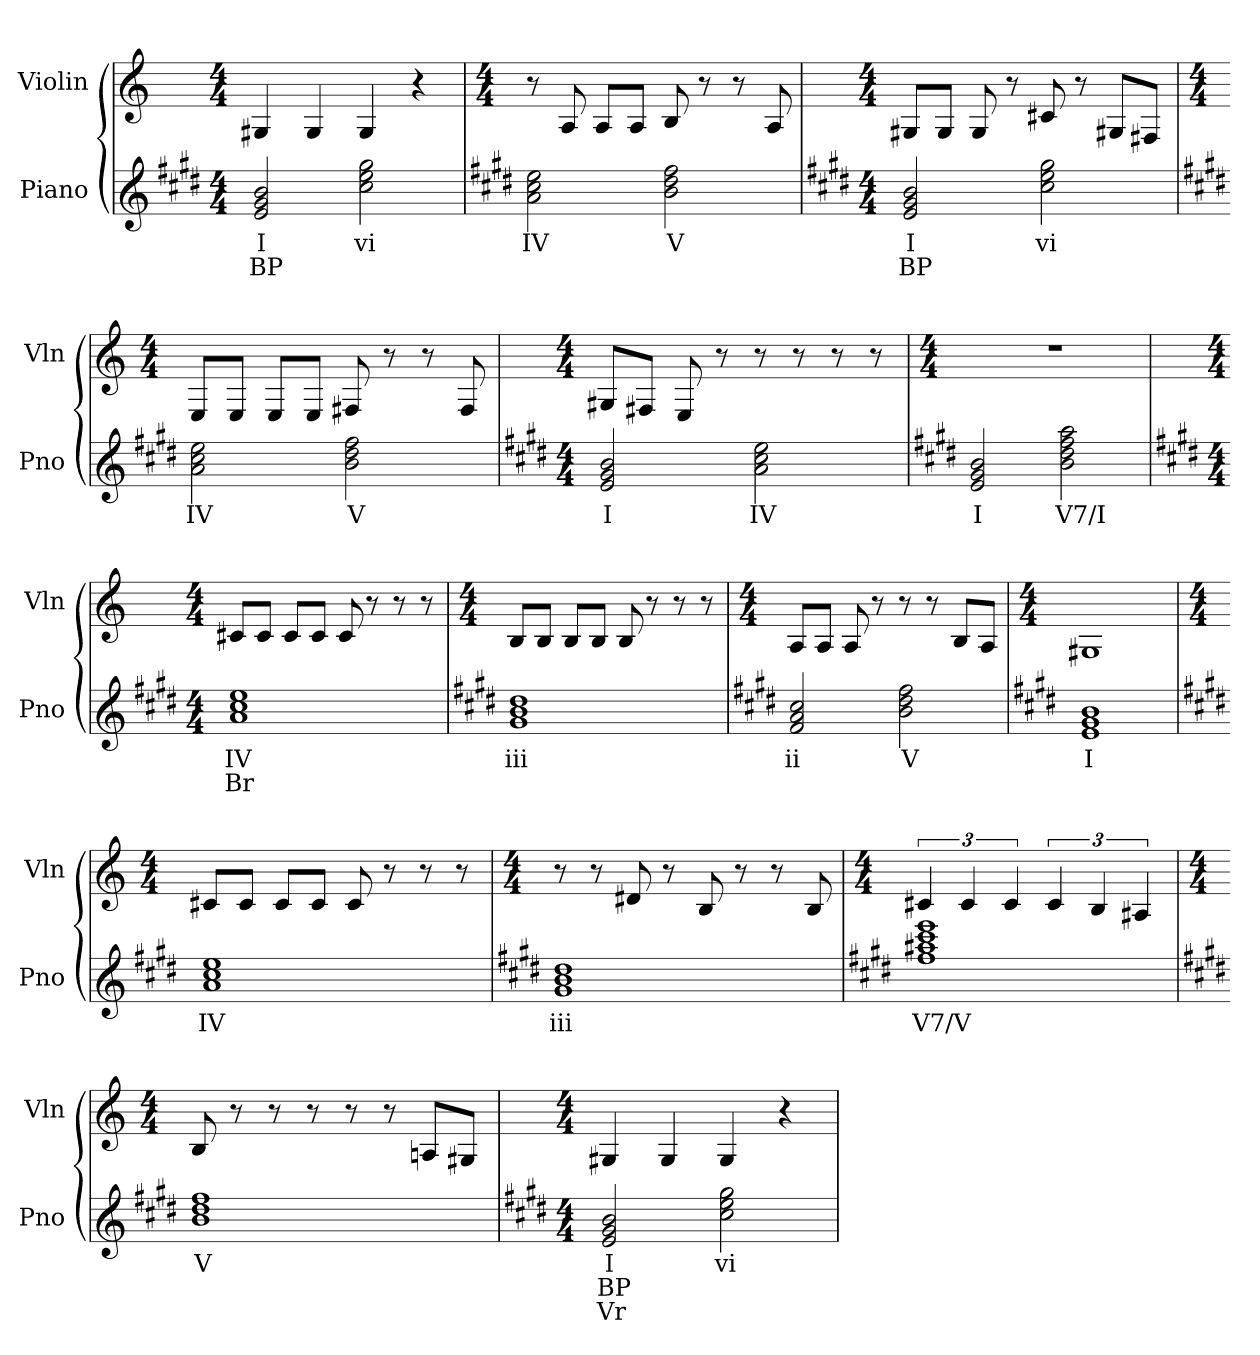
**kern	**text	**text	**text	**kern
*part2	*part2	*part2	*part2	*part1
*staff2	*staff2	*staff2	*staff2	*staff1
*I"Piano	*	*	*	*I"Violin
*I'Pno	*	*	*	*I'Vln
*k[f#c#g#d#]	*	*	*	*
*E:	*	*	*	*
*M4/4	*	*	*	*M4/4
=	=	=	=	=
2e 2g# 2b	I	BP	.	4G#X
.	.	.	.	4G#
2cc# 2ee 2gg#	vi	.	.	4G#
.	.	.	.	4r
=	=	=	=	=
*k[f#c#g#d#]	*	*	*	*
*E:	*	*	*	*
*	*	*	*	*M4/4
2a 2cc# 2ee	IV	.	.	8r
.	.	.	.	8A
.	.	.	.	8AL
.	.	.	.	8AJ
2b 2dd# 2ff#	V	.	.	8B
.	.	.	.	8r
.	.	.	.	8r
.	.	.	.	8A
=	=	=	=	=
*k[f#c#g#d#]	*	*	*	*
*E:	*	*	*	*
*M4/4	*	*	*	*M4/4
2e 2g# 2b	I	BP	.	8G#XL
.	.	.	.	8G#J
.	.	.	.	8G#
.	.	.	.	8r
2cc# 2ee 2gg#	vi	.	.	8c#X
.	.	.	.	8r
.	.	.	.	8G#XL
.	.	.	.	8F#XJ
=	=	=	=	=
*k[f#c#g#d#]	*	*	*	*
*E:	*	*	*	*
*	*	*	*	*M4/4
2a 2cc# 2ee	IV	.	.	8EL
.	.	.	.	8EJ
.	.	.	.	8EL
.	.	.	.	8EJ
2b 2dd# 2ff#	V	.	.	8F#X
.	.	.	.	8r
.	.	.	.	8r
.	.	.	.	8F#
=	=	=	=	=
*k[f#c#g#d#]	*	*	*	*
*E:	*	*	*	*
*M4/4	*	*	*	*M4/4
2e 2g# 2b	I	.	.	8G#XL
.	.	.	.	8F#XJ
.	.	.	.	8E
.	.	.	.	8r
2a 2cc# 2ee	IV	.	.	8r
.	.	.	.	8r
.	.	.	.	8r
.	.	.	.	8r
=	=	=	=	=
*k[f#c#g#d#]	*	*	*	*
*E:	*	*	*	*
*	*	*	*	*M4/4
2e 2g# 2b	I	.	.	1r
2b 2dd# 2ff# 2aa	V7/I	.	.	.
=	=	=	=	=
*k[f#c#g#d#]	*	*	*	*
*E:	*	*	*	*
*M4/4	*	*	*	*M4/4
1a 1cc# 1ee	IV	Br	.	8c#XL
.	.	.	.	8c#J
.	.	.	.	8c#L
.	.	.	.	8c#J
.	.	.	.	8c#
.	.	.	.	8r
.	.	.	.	8r
.	.	.	.	8r
=	=	=	=	=
*k[f#c#g#d#]	*	*	*	*
*E:	*	*	*	*
*	*	*	*	*M4/4
1g# 1b 1dd#	iii	.	.	8BL
.	.	.	.	8BJ
.	.	.	.	8BL
.	.	.	.	8BJ
.	.	.	.	8B
.	.	.	.	8r
.	.	.	.	8r
.	.	.	.	8r
=	=	=	=	=
*k[f#c#g#d#]	*	*	*	*
*E:	*	*	*	*
*	*	*	*	*M4/4
2f# 2a 2cc#	ii	.	.	8AL
.	.	.	.	8AJ
.	.	.	.	8A
.	.	.	.	8r
2b 2dd# 2ff#	V	.	.	8r
.	.	.	.	8r
.	.	.	.	8BL
.	.	.	.	8AJ
=	=	=	=	=
*k[f#c#g#d#]	*	*	*	*
*E:	*	*	*	*
*	*	*	*	*M4/4
1e 1g# 1b	I	.	.	1G#X
=	=	=	=	=
*k[f#c#g#d#]	*	*	*	*
*E:	*	*	*	*
*	*	*	*	*M4/4
1a 1cc# 1ee	IV	.	.	8c#XL
.	.	.	.	8c#J
.	.	.	.	8c#L
.	.	.	.	8c#J
.	.	.	.	8c#
.	.	.	.	8r
.	.	.	.	8r
.	.	.	.	8r
=	=	=	=	=
*k[f#c#g#d#]	*	*	*	*
*E:	*	*	*	*
*	*	*	*	*M4/4
1g# 1b 1dd#	iii	.	.	8r
.	.	.	.	8r
.	.	.	.	8d#X
.	.	.	.	8r
.	.	.	.	8B
.	.	.	.	8r
.	.	.	.	8r
.	.	.	.	8B
=	=	=	=	=
*k[f#c#g#d#]	*	*	*	*
*E:	*	*	*	*
*	*	*	*	*M4/4
1ff# 1aa#X 1ccc# 1eee	V7/V	.	.	6c#X
.	.	.	.	6c#
.	.	.	.	6c#
.	.	.	.	6c#
.	.	.	.	6B
.	.	.	.	6A#X
=	=	=	=	=
*k[f#c#g#d#]	*	*	*	*
*E:	*	*	*	*
*	*	*	*	*M4/4
1b 1dd# 1ff#	V	.	.	8B
.	.	.	.	8r
.	.	.	.	8r
.	.	.	.	8r
.	.	.	.	8r
.	.	.	.	8r
.	.	.	.	8AnL
.	.	.	.	8G#XJ
=	=	=	=	=
*k[f#c#g#d#]	*	*	*	*
*E:	*	*	*	*
*M4/4	*	*	*	*M4/4
2e 2g# 2b	I	BP	Vr	4G#X
.	.	.	.	4G#
2cc# 2ee 2gg#	vi	.	.	4G#
.	.	.	.	4r
=	=	=	=	=
*-	*-	*-	*-	*-
